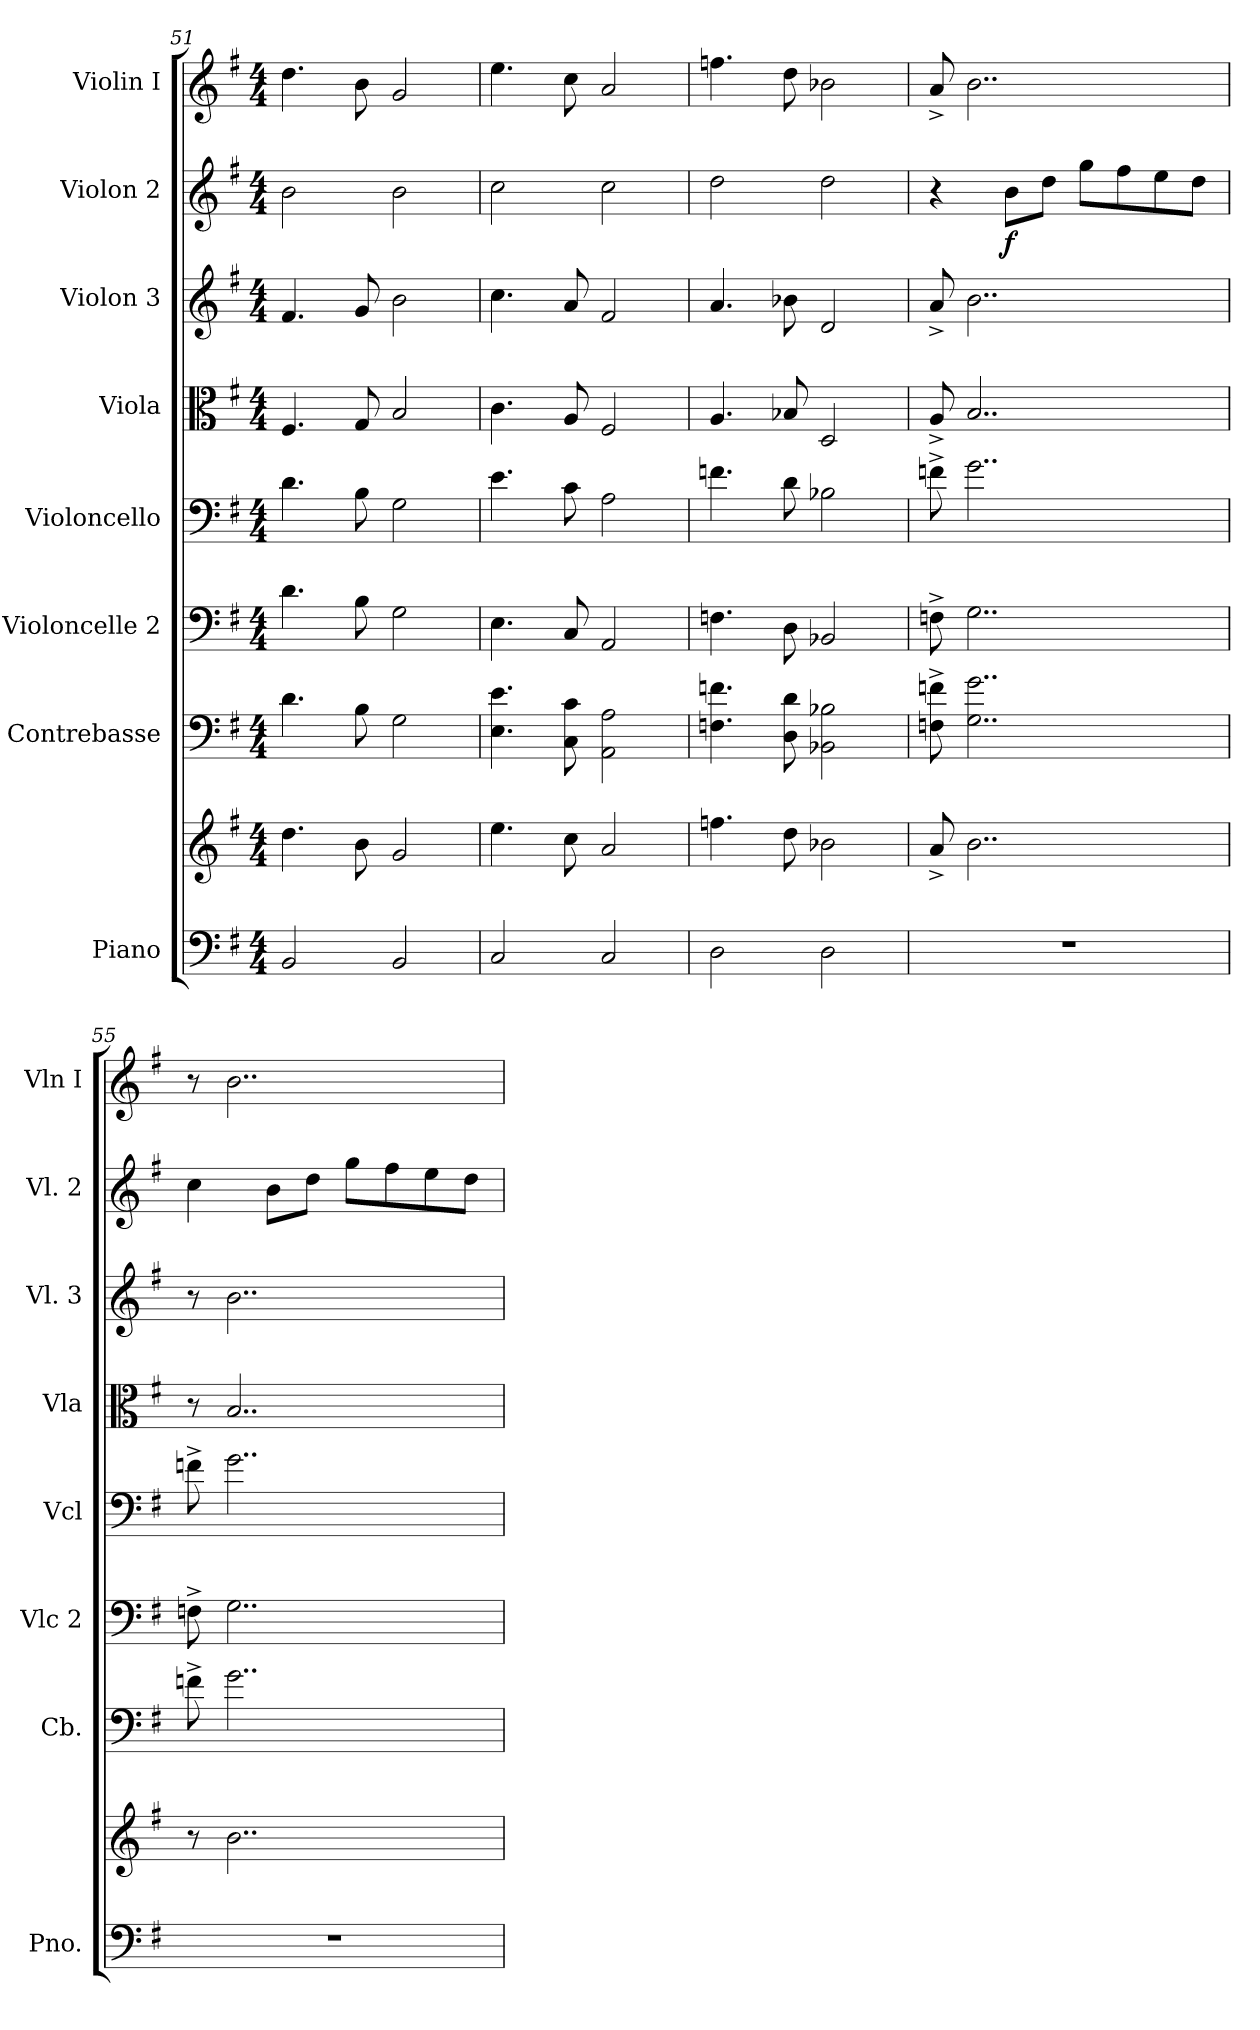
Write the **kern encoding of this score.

**kern	**kern	**kern	**kern	**kern	**kern	**kern	**kern	**dynam	**kern
*part8	*part8	*part7	*part6	*part5	*part4	*part3	*part2	*part2	*part1
*staff9	*staff8	*staff7	*staff6	*staff5	*staff4	*staff3	*staff2	*staff2	*staff1
*I"Piano	*	*I"Contrebasse	*I"Violoncelle 2	*I"Violoncello	*I"Viola	*I"Violon 3	*I"Violon 2	*	*I"Violin I
*I'Pno.	*	*I'Cb.	*I'Vlc 2	*I'Vcl	*I'Vla	*I'Vl. 3	*I'Vl. 2	*	*I'Vln I
*clefF4	*clefG2	*clefF4	*clefF4	*clefF4	*clefC3	*clefG2	*clefG2	*	*clefG2
*	*	*ITrd7c12	*	*	*	*	*	*	*
*k[f#]	*k[f#]	*k[f#]	*k[f#]	*k[f#]	*k[f#]	*k[f#]	*k[f#]	*	*k[f#]
*M4/4	*M4/4	*M4/4	*M4/4	*M4/4	*M4/4	*M4/4	*M4/4	*	*M4/4
=51	=51	=51	=51	=51	=51	=51	=51	=51	=51
2BB/	4.dd\	4.D\	4.d\	4.d\	4.F#/	4.f#/	2b\	.	4.dd\
.	8b\	8BB\	8B\	8B\	8G/	8g/	.	.	8b\
2BB/	2g/	2GG\	2G\	2G\	2B/	2b\	2b\	.	2g/
=52	=52	=52	=52	=52	=52	=52	=52	=52	=52
2C/	4.ee\	4.EE\ 4.E\	4.E\	4.e\	4.c\	4.cc\	2cc\	.	4.ee\
.	8cc\	8CC\ 8C\	8C/	8c\	8A/	8a/	.	.	8cc\
2C/	2a/	2AAA\ 2AA\	2AA/	2A\	2F#/	2f#/	2cc\	.	2a/
=53	=53	=53	=53	=53	=53	=53	=53	=53	=53
2D\	4.ffn\	4.FFn\ 4.Fn\	4.Fn\	4.fn\	4.A/	4.a/	2dd\	.	4.ffn\
.	8dd\	8DD\ 8D\	8D\	8d\	8B-X/	8b-X\	.	.	8dd\
2D\	2b-X\	2BBB-X\ 2BB-X\	2BB-X/	2B-X\	2D/	2d/	2dd\	.	2b-X\
=54	=54	=54	=54	=54	=54	=54	=54	=54	=54
1r	8a^/	8FFn\^ 8Fn\^	8Fn^\	8fn^\	8A^/	8a^/	4r	.	8a^/
.	2..b\	2..GG\ 2..G\	2..G\	2..g\	2..B/	2..b\	.	.	2..b\
!	!	!	!	!	!	!	!	!LO:DY:b	!
.	.	.	.	.	.	.	8b\L	f	.
.	.	.	.	.	.	.	8dd\J	.	.
.	.	.	.	.	.	.	8gg\L	.	.
.	.	.	.	.	.	.	8ff#\	.	.
.	.	.	.	.	.	.	8ee\	.	.
.	.	.	.	.	.	.	8dd\J	.	.
=55	=55	=55	=55	=55	=55	=55	=55	=55	=55
1r	8r	8Fn^\	8Fn^\	8fn^\	8r	8r	4cc\	.	8r
.	2..b\	2..G\	2..G\	2..g\	2..B/	2..b\	.	.	2..b\
.	.	.	.	.	.	.	8b\L	.	.
.	.	.	.	.	.	.	8dd\J	.	.
.	.	.	.	.	.	.	8gg\L	.	.
.	.	.	.	.	.	.	8ff#\	.	.
.	.	.	.	.	.	.	8ee\	.	.
.	.	.	.	.	.	.	8dd\J	.	.
=	=	=	=	=	=	=	=	=	=
*-	*-	*-	*-	*-	*-	*-	*-	*-	*-
